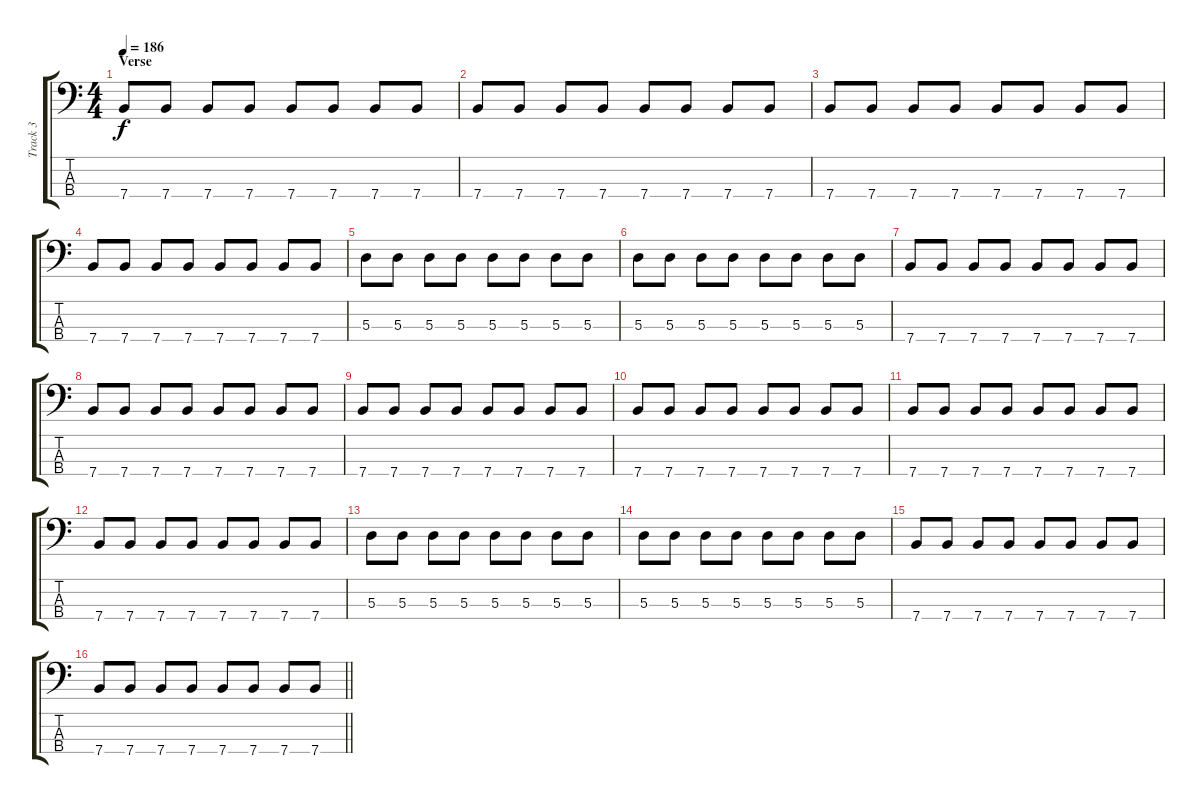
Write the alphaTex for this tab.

\track ("Track 3" "Track 3") {instrument electricbassfinger}
\staff {score tabs}
\tuning (G2 D2 A1 E1) {hide}
\ts (4 4)
\section ("" "Verse")
\tempo 186
\clef f4
\ks c
7.4.8{dy f} 7.4.8 7.4.8 7.4.8 7.4.8 7.4.8 7.4.8 7.4.8 |
7.4.8 7.4.8 7.4.8 7.4.8 7.4.8 7.4.8 7.4.8 7.4.8 |
7.4.8 7.4.8 7.4.8 7.4.8 7.4.8 7.4.8 7.4.8 7.4.8 |
7.4.8 7.4.8 7.4.8 7.4.8 7.4.8 7.4.8 7.4.8 7.4.8 |
5.3.8 5.3.8 5.3.8 5.3.8 5.3.8 5.3.8 5.3.8 5.3.8 |
5.3.8 5.3.8 5.3.8 5.3.8 5.3.8 5.3.8 5.3.8 5.3.8 |
7.4.8 7.4.8 7.4.8 7.4.8 7.4.8 7.4.8 7.4.8 7.4.8 |
7.4.8 7.4.8 7.4.8 7.4.8 7.4.8 7.4.8 7.4.8 7.4.8 |
7.4.8 7.4.8 7.4.8 7.4.8 7.4.8 7.4.8 7.4.8 7.4.8 |
7.4.8 7.4.8 7.4.8 7.4.8 7.4.8 7.4.8 7.4.8 7.4.8 |
7.4.8 7.4.8 7.4.8 7.4.8 7.4.8 7.4.8 7.4.8 7.4.8 |
7.4.8 7.4.8 7.4.8 7.4.8 7.4.8 7.4.8 7.4.8 7.4.8 |
5.3.8 5.3.8 5.3.8 5.3.8 5.3.8 5.3.8 5.3.8 5.3.8 |
5.3.8 5.3.8 5.3.8 5.3.8 5.3.8 5.3.8 5.3.8 5.3.8 |
7.4.8 7.4.8 7.4.8 7.4.8 7.4.8 7.4.8 7.4.8 7.4.8 |
\barLineRight lightlight
7.4.8 7.4.8 7.4.8 7.4.8 7.4.8 7.4.8 7.4.8 7.4.8
